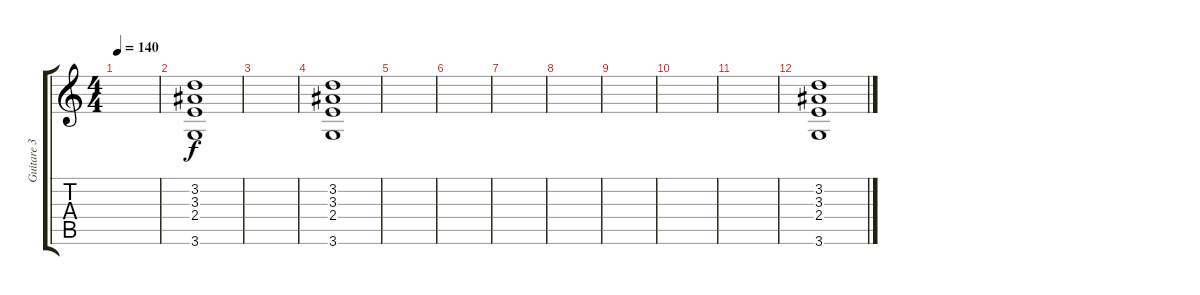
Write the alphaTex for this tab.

\track ("Guitare 3" "Guitare 3") {instrument acousticguitarsteel}
\staff {score tabs}
\tuning (E4 B3 G3 D3 A2 E2) {hide}
\ts (4 4)
\tempo 140
\clef g2
\ks c
|
(3.2 3.3 2.4 3.6).1 |
|
(3.2 3.3 2.4 3.6).1 |
|
|
|
|
|
|
|
(3.2 3.3 2.4 3.6).1
